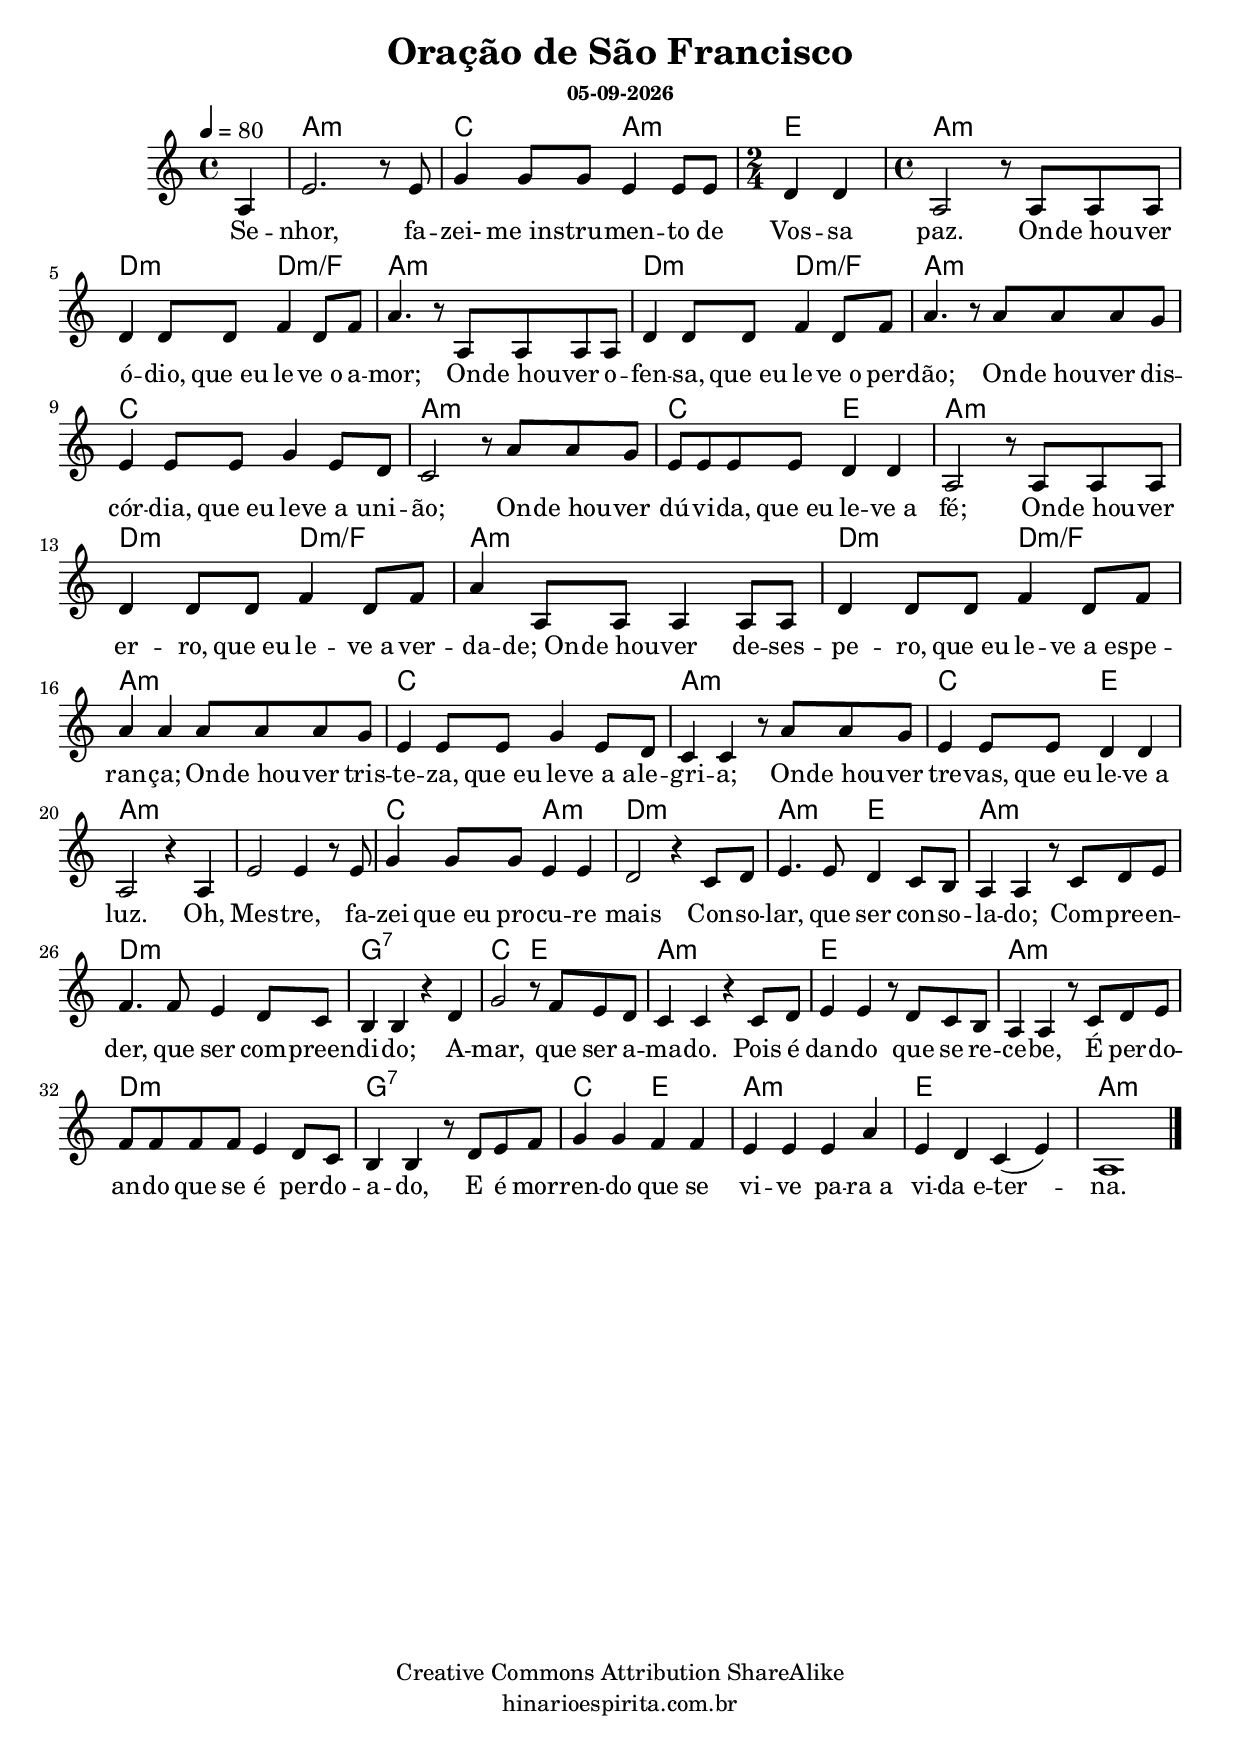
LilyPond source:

\version "2.16.0"
\pointAndClickOff

\header {
  title = "Oração de São Francisco"
  subsubtitle = #(strftime "%d-%m-%Y" (localtime (current-time)))
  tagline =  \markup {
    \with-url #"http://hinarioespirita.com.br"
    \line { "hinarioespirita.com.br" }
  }
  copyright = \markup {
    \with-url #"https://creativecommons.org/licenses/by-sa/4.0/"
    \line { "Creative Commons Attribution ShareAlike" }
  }
}

melodia = \relative c' {
  \key a \minor
  \time 4/4
  \tempo 4 = 80
  \clef treble

  \partial 4 a4 |
  e'2. r8 e8 | g4 g8 g e4 e8 e | \time 2/4 d4 d | \time 4/4 a2 r8 a8 a a | 
  d4 d8 d f4 d8 f | a4. r8 a,8 a a a | 
  d4 d8 d f4 d8 f | a4. r8 a8 a a g |
  e4 e8 e g4 e8 d | c2 r8 a'8 a g |
  e8 e e e d4 d | a2 r8 a8 a a |
  
  d4 d8 d f4 d8 f | a4 a,8 a a4 a8 a |
  d4 d8 d f4 d8 f | a4 a a8 a a g | 
  e4 e8 e g4 e8 d | c4 c r8 a'8 a g | 
  e4 e8 e d4 d | a2 r4 a4 |
  
  e'2 e4 r8 e8 | g4 g8 g e4 e | 
  d2 r4 c8 d | e4. e8 d4 c8 b | 
  a4 a r8 c8 d e | f4. f8 e4 d8 c | 
  b4 b r4 d4 | g2 r8 f8 e d | 
  c4 c r4 c8 d | e4 e r8 d8 c b |
  a4 a r8 c8 d e | f8 f f f e4 d8 c |
  b4 b r8 d8 e f | g4 g f f | 
  e e e a | e d c( e) | a,1
  \bar "|."
}

letra = \lyricmode {
  Se -- nhor, fa -- zei- me_ins -- tru -- men -- to de Vos -- sa paz.  
  On -- de_hou -- ver ó -- dio, que_eu le -- ve_o a -- mor;  
  On -- de_hou -- ver o -- fen -- sa, que_eu le -- ve_o per -- dão;  
  On -- de_hou -- ver dis -- cór -- dia, que_eu le -- ve_a_u -- ni -- ão;  
  On -- de_hou -- ver dú -- vi -- da, que_eu le -- ve_a fé;  
  On -- de_hou -- ver er -- ro, que_eu le -- ve_a ver -- da -- de;_On -- de_hou -- ver de -- ses -- pe -- ro, que_eu le -- ve_a_es -- pe -- ran -- ça;  
  On -- de_hou -- ver tris -- te -- za, que_eu le -- ve_a_a -- le -- gri -- a;  
  On -- de_hou -- ver tre -- vas, que_eu le -- ve_a luz.  
    
  Oh, Mes -- tre, fa -- zei que_eu pro -- cu -- re mais  
  Con -- so -- lar, que ser con -- so -- la -- do;  
  Com -- pre -- en -- der, que ser com -- preen -- di -- do;  
  A -- mar, que ser a -- ma -- do.  
  Pois é dan -- do que se re -- ce -- be,  
  É per -- do -- an -- do que se é per -- do -- a -- do,  
  E é mor -- ren -- do que se vi -- ve pa -- ra_a vi -- da_e -- ter -- na.
}

harmonia = \chordmode {
  s4 a1:m c2 a:m e a1:m d2:m d:m/f a1:m d2:m d:m/f a1:m c a:m c2 e a1:m
  d2:m d:m/f a1:m  d2:m d:m/f a1:m c a:m c2 e \repeat percent 2 {a1:m}
  c2 a:m d1:m a2:m e a1:m d:m g:7 c2 e a1:m e a:m d:m g:7 c2 e a1:m e a:m
}

\score {
  <<
    \new ChordNames { \harmonia }
    \new Staff <<
      \new Voice = "melodia" { \melodia }
      \lyricsto "melodia" \new Lyrics \letra
      \set Staff.midiInstrument = #"acoustic grand"
    >>
  >>
  \layout {}
  \midi {}
}
